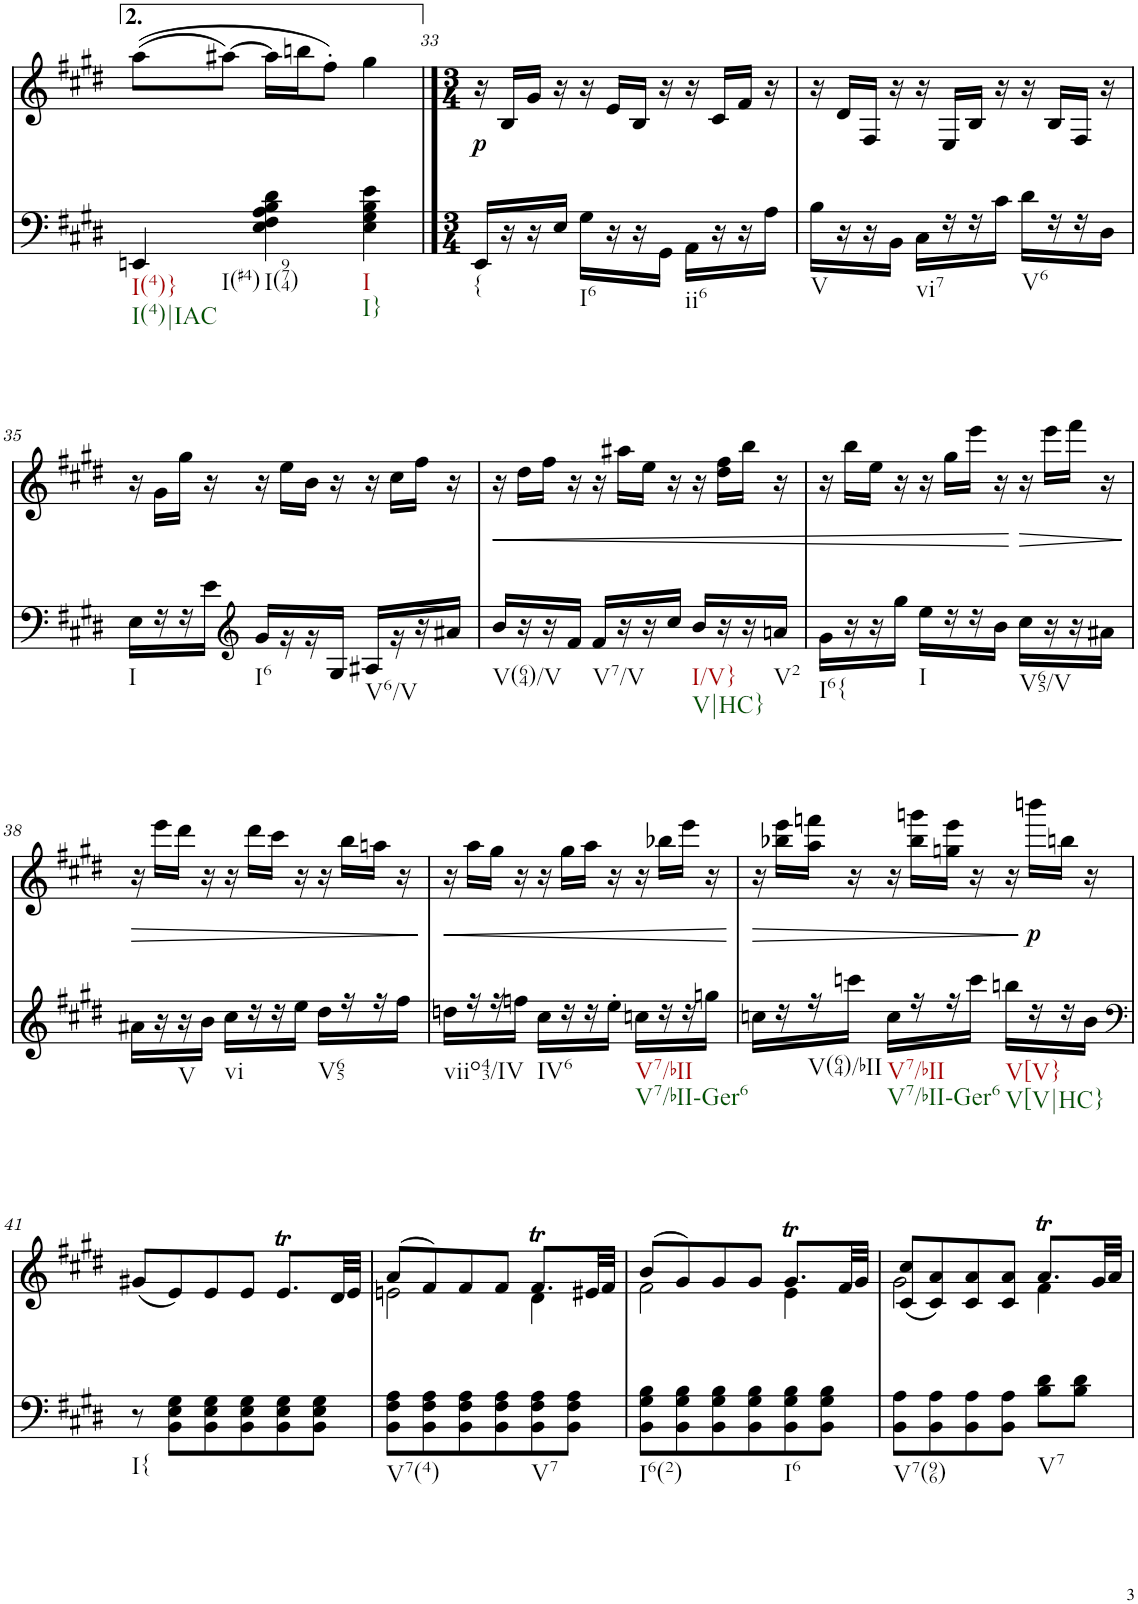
**kern	**kern	**dynam
*part2	*part1	*part1
*staff2	*staff1	*staff1
*I"Piano	*I"Piano	*
*I'Pno	*I'Pno	*
!!LO:PB:g=z
*clefF4	*clefG2	*
*k[f#c#g#d#]	*k[f#c#g#d#]	*
*E:	*E:	*
*M3/4	*M3/4	*
=32X3	=32X3	=32X3
!LO:TX:b:t=I(4)}	!	!
!LO:TX:b:t=I(4)|IAC	!	!
!LO:TX:b:t=I(#4)	!	!
4EEn/	((8aa\L	.
.	[8aa#X\J)	.
!LO:TX:b:t=I(974)	!	!
4E\ 4F#\ 4A\ 4B\ 4d#\	16aa#\LL]	.
.	16bbn\J	.
.	8ff#'\J)	.
!LO:TX:b:t=I	!	!
!LO:TX:b:t=I}	!	!
4E\ 4G#\ 4B\ 4e\	4gg#\	.
==33	==33	==33
*M3/4	*M3/4	*
!LO:TX:b:t={	!	!
!	!	!LO:DY:b
16EE/LL	16r	p
16r	16B/LL	.
16r	16g#/JJ	.
16E/JJ	16r	.
!LO:TX:b:t=I6	!	!
16G#\LL	16r	.
16r	16e/LL	.
16r	16B/JJ	.
16GG#\JJ	16r	.
!LO:TX:b:t=ii6	!	!
16AA\LL	16r	.
16r	16c#/LL	.
16r	16f#/JJ	.
16A\JJ	16r	.
=34	=34	=34
!LO:TX:b:t=V	!	!
16B\LL	16r	.
16r	16d#/LL	.
16r	16F#/JJ	.
16BB\JJ	16r	.
!LO:TX:b:t=vi7	!	!
16C#\LL	16r	.
16r	16E/LL	.
16r	16B/JJ	.
16c#\JJ	16r	.
!LO:TX:b:t=V6	!	!
16d#\LL	16r	.
16r	16B/LL	.
16r	16F#/JJ	.
16D#\JJ	16r	.
!!LO:LB:g=z
=35	=35	=35
!LO:TX:b:t=I	!	!
16E\LL	16r	.
16r	16g#\LL	.
16r	16gg#\JJ	.
16e\JJ	16r	.
*clefG2	*	*
!LO:TX:b:t=I6	!	!
16g#/LL	16r	.
16r	16ee\LL	.
16r	16b\JJ	.
16G#/JJ	16r	.
!LO:TX:b:t=V6/V	!	!
16A#X/LL	16r	.
16r	16cc#\LL	.
16r	16ff#\JJ	.
16a#X/JJ	16r	.
=36	=36	=36
!LO:TX:b:t=V(64)/V	!	!
!	!	!LO:HP:b
16b/LL	16r	<
16r	16dd#\LL	.
16r	16ff#\JJ	.
16f#/JJ	16r	.
!LO:TX:b:t=V7/V	!	!
16f#/LL	16r	.
16r	16aa#X\LL	.
16r	16ee\JJ	.
16cc#/JJ	16r	.
!LO:TX:b:t=I/V}	!	!
!LO:TX:b:t=V|HC}	!	!
16b/LL	16r	.
16r	16dd#\ 16ff#\LL	.
16r	16bb\JJ	.
!LO:TX:b:t=V2	!	!
16an/JJ	16r	.
=37	=37	=37
!LO:TX:b:t=I6{	!	!
16g#\LL	16r	.
16r	16bb\LL	.
16r	16ee\JJ	.
16gg#\JJ	16r	.
!LO:TX:b:t=I	!	!
16ee\LL	16r	.
16r	16gg#\LL	.
16r	16eee\JJ	.
16b\JJ	16r	.
!LO:TX:b:t=V65/V	!	!
!	!	!LO:HP:n=1:b
16cc#\LL	16r	[ >
16r	16eee\LL	.
16r	16fff#\JJ	.
16a#X\JJ	16r	.
.	.	]
!!LO:LB:g=z
=38	=38	=38
!	!	!LO:HP:b
16a#X\LL	16r	>
16r	16eee\LL	.
!LO:TX:b:t=V	!	!
16r	16ddd#\JJ	.
16b\JJ	16r	.
!LO:TX:b:t=vi	!	!
16cc#\LL	16r	.
16r	16ddd#\LL	.
16r	16ccc#\JJ	.
16ee\JJ	16r	.
!LO:TX:b:t=V65	!	!
16dd#\LL	16r	.
16r	16bb\LL	.
16r	16aan\JJ	.
16ff#\JJ	16r	.
.	.	]
=39	=39	=39
!LO:TX:b:t=viio43/IV	!	!
!	!	!LO:HP:b
16ddn\LL	16r	<
16r	16aa\LL	.
16r	16gg#\JJ	.
16ffn\JJ	16r	.
!LO:TX:b:t=IV6	!	!
16cc#\LL	16r	.
16r	16gg#\LL	.
16r	16aa\JJ	.
16ee'\JJ	16r	.
!LO:TX:b:t=V7/bII	!	!
!LO:TX:b:t=V7/bII-Ger6	!	!
16ccn\LL	16r	.
16r	16bb-X\LL	.
16r	16eee\JJ	.
16ggn\JJ	16r	.
.	.	[
=40	=40	=40
!	!	!LO:HP:b
16ccn\LL	16r	>
16r	16bb-X\ 16eee\LL	.
!LO:TX:b:t=V(64)/bII	!	!
16r	16aa\ 16fffn\JJ	.
16cccn\JJ	16r	.
!LO:TX:b:t=V7/bII	!	!
!LO:TX:b:t=V7/bII-Ger6	!	!
16cc\LL	16r	.
16r	16bb-\ 16gggn\LL	.
16r	16ggn\ 16eee\JJ	.
16ccc\JJ	16r	.
!LO:TX:b:t=V[V}	!	!
!LO:TX:b:t=V[V|HC}	!	!
16bbn\LL	16r	.
!	!	!LO:DY:n=1:b
16r	16bbbn\LL	] p
16r	16bbn\JJ	.
16b\JJ	16r	.
!!LO:LB:g=z
=41	=41	=41
*clefF4	*	*
!LO:TX:b:t=I{	!	!
8r	(8g#X/L	.
8BB\ 8E\ 8G#\L	8e/)	.
8BB\ 8E\ 8G#\	8e/	.
8BB\ 8E\ 8G#\	8e/J	.
8BB\ 8E\ 8G#\	8.eT/L	.
8BB\ 8E\ 8G#\J	.	.
.	32d#/LL	.
.	32e/JJJ	.
=42	=42	=42
*	*^	*
!LO:TX:b:t=V7(4)	!	!	!
8BB\ 8F#\ 8A\L	(8a/L	2en\	.
8BB\ 8F#\ 8A\	8f#/)	.	.
8BB\ 8F#\ 8A\	8f#/	.	.
8BB\ 8F#\ 8A\	8f#/J	.	.
!LO:TX:b:t=V7	!	!	!
8BB\ 8F#\ 8A\	8.f#T/L	4d#\	.
8BB\ 8F#\ 8A\J	.	.	.
.	32e#X/LL	.	.
.	32f#/JJJ	.	.
=43	=43	=43	=43
!LO:TX:b:t=I6(2)	!	!	!
8BB\ 8G#\ 8B\L	(8b/L	2f#\	.
8BB\ 8G#\ 8B\	8g#/)	.	.
8BB\ 8G#\ 8B\	8g#/	.	.
8BB\ 8G#\ 8B\	8g#/J	.	.
!LO:TX:b:t=I6	!	!	!
8BB\ 8G#\ 8B\	8.g#t/L	4e\	.
8BB\ 8G#\ 8B\J	.	.	.
.	32f#/LL	.	.
.	32g#/JJJ	.	.
=44	=44	=44	=44
!LO:TX:b:t=V7(96)	!	!	!
8BB\ 8A\L	2g#\	(8c#/ 8cc#/L	.
8BB\ 8A\	.	8c#/ 8a/)	.
8BB\ 8A\	.	8c#/ 8a/	.
8BB\ 8A\J	.	8c#/ 8a/J	.
!LO:TX:b:t=V7	!	!	!
8B\ 8d#\L	4f#\	8.aT/L	.
8B\ 8d#\J	.	.	.
.	.	32g#/LL	.
.	.	32a/JJJ	.
*	*v	*v	*
=	=	=
*-	*-	*-
